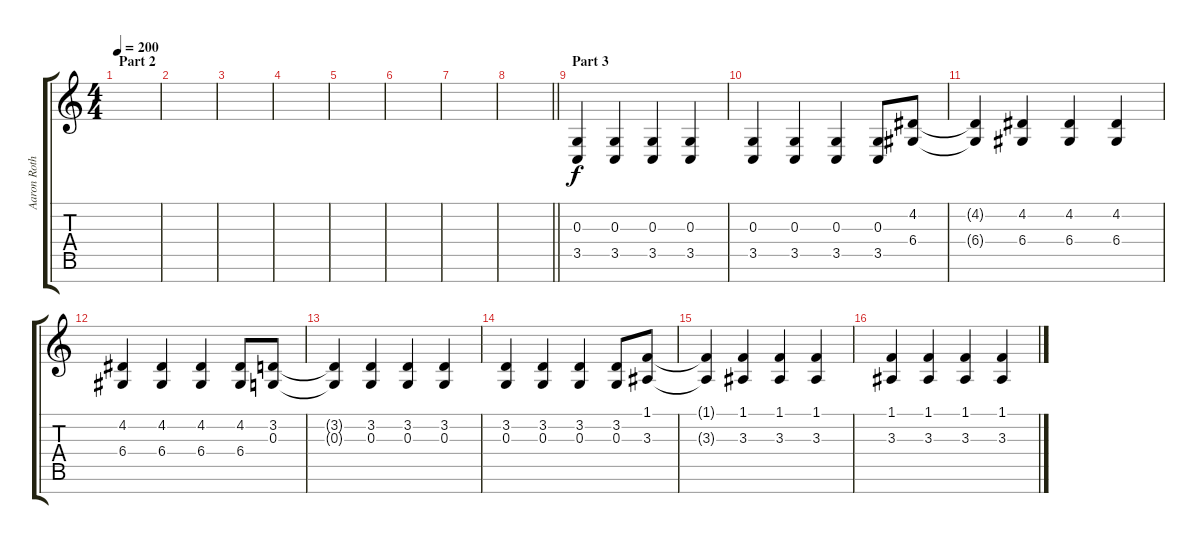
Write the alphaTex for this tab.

\track ("Aaron Rothe" "Aaron Roth") {instrument acousticgrandpiano}
\staff {score tabs}
\tuning (E4 B3 G3 D3 A2 E2 B1) {hide}
\ts (4 4)
\section ("" "Part 2")
\tempo 200
\clef g2
\ks c
|
|
|
|
|
|
|
\barLineRight lightlight
|
\section ("" "Part 3")
(0.3 3.5).4 (0.3 3.5).4 (0.3 3.5).4 (0.3 3.5).4 |
(0.3 3.5).4 (0.3 3.5).4 (0.3 3.5).4 (0.3 3.5).8 (4.2 6.4).8 |
(4.2{t} 6.4{t}).4 (4.2 6.4).4 (4.2 6.4).4 (4.2 6.4).4 |
(4.2 6.4).4 (4.2 6.4).4 (4.2 6.4).4 (4.2 6.4).8 (3.2 0.3).8 |
(3.2{t} 0.3{t}).4 (3.2 0.3).4 (3.2 0.3).4 (3.2 0.3).4 |
(3.2 0.3).4 (3.2 0.3).4 (3.2 0.3).4 (3.2 0.3).8 (1.1 3.3).8 |
(1.1{t} 3.3{t}).4 (1.1 3.3).4 (1.1 3.3).4 (1.1 3.3).4 |
(1.1 3.3).4 (1.1 3.3).4 (1.1 3.3).4 (1.1 3.3).4
